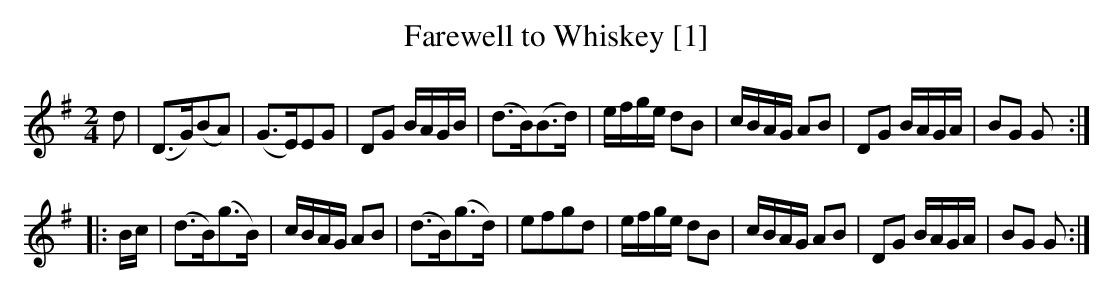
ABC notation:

X:1
T:Farewell to Whiskey [1]
M:2/4
L:1/8
K:G
d|(D>G)(BA)|(G>E)EG|DG B/A/G/B/|(d>B)(B>d)|e/f/g/e/ dB|c/B/A/G/ AB|DG B/A/G/A/|BG G:|
|:B/c/|(d>B)(g>B)|c/B/A/G/ AB|(d>B)(g>d)|efgd|e/f/g/e/ dB|c/B/A/G/ AB|DG B/A/G/A/|BG G:|
